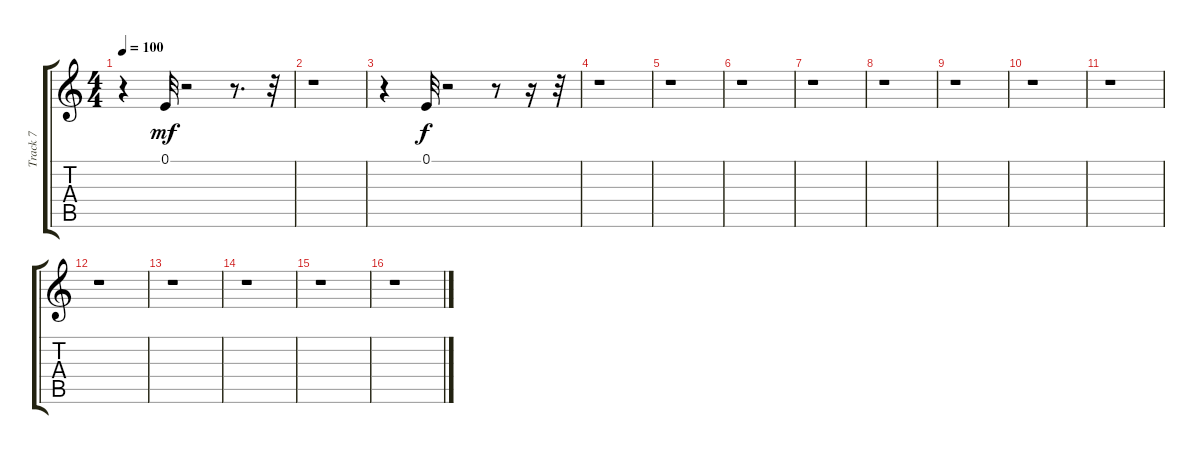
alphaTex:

\track ("Track 7" "Track 7") {instrument fx5brightness}
\staff {score tabs}
\tuning (E4 B3 G3 D3 A2 E2) {hide}
\ts (4 4)
\tempo 100
\clef g2
\ks c
r.4{dy f} 0.1.32{dy mf} r.2 r.8{d} r.32 |
r.1 |
r.4 0.1.32{dy f} r.2 r.8 r.16 r.32 |
r.1 |
r.1 |
r.1 |
r.1 |
r.1 |
r.1 |
r.1 |
r.1 |
r.1 |
r.1 |
r.1 |
r.1 |
r.1
